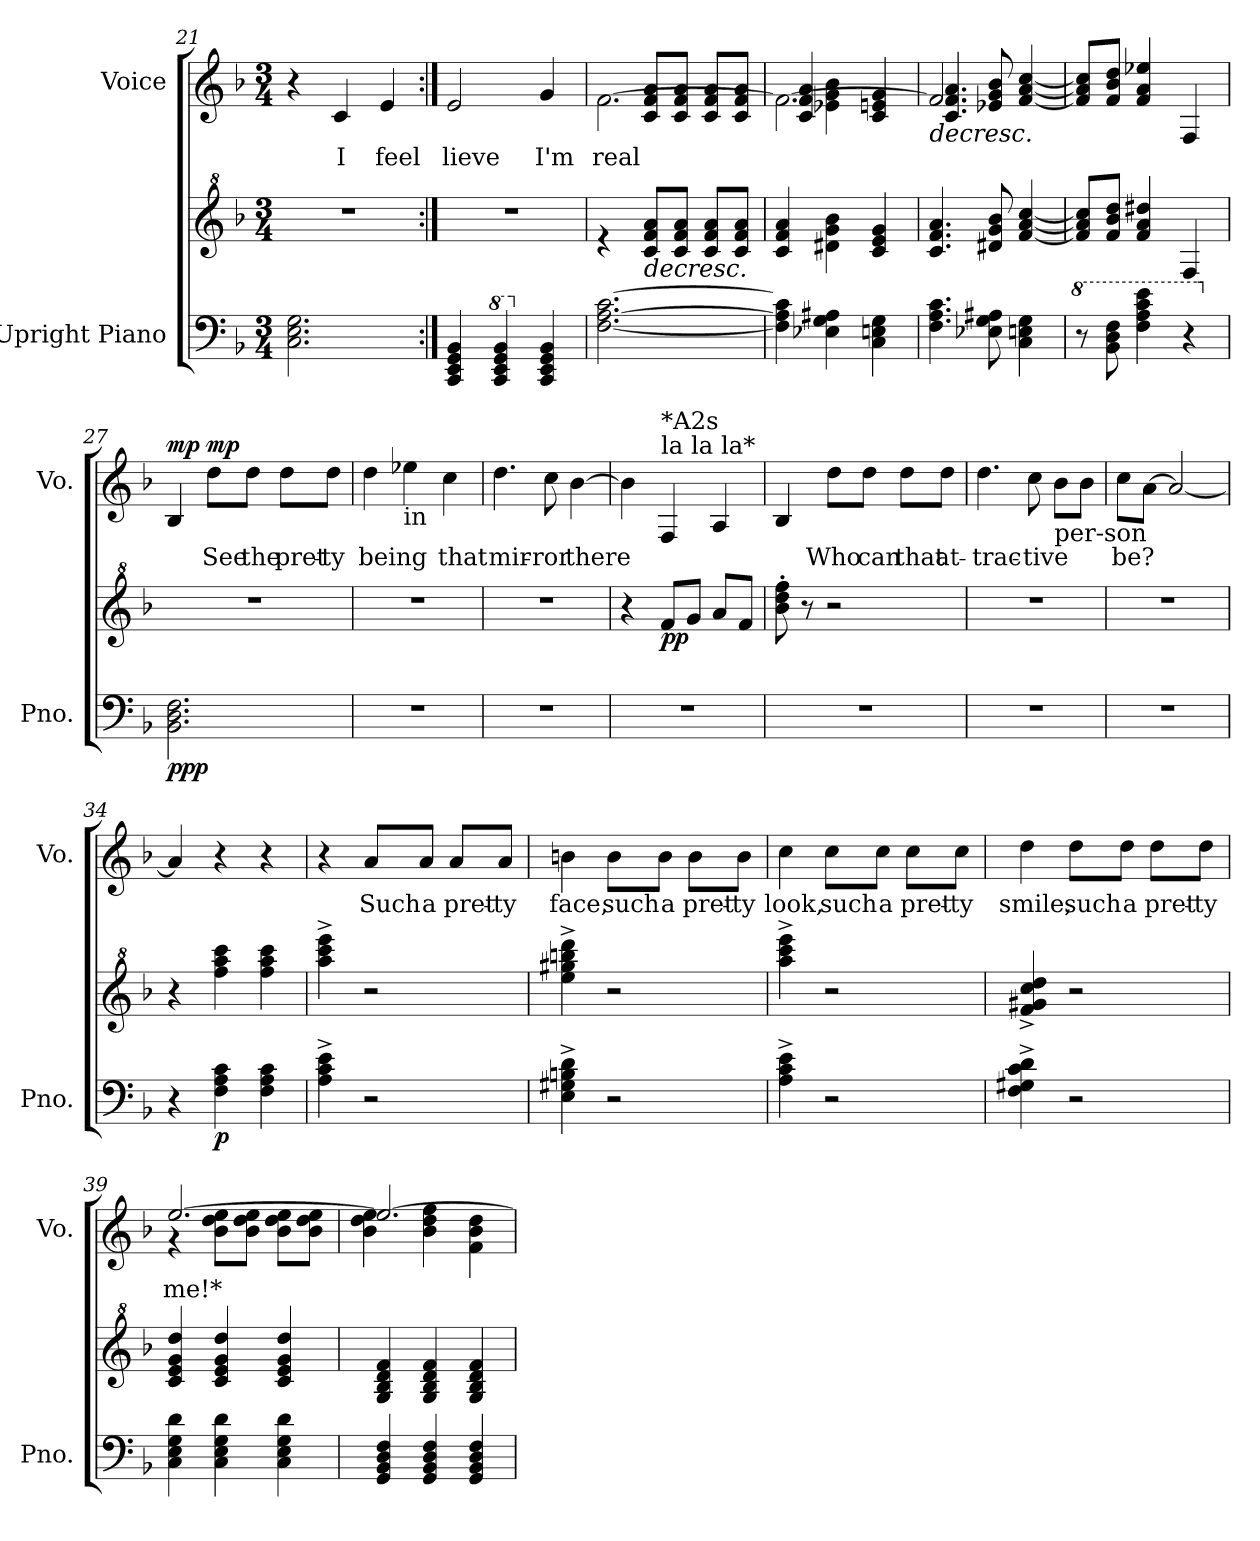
**kern	**kern	**dynam	**kern	**text	**dynam
*part2	*part2	*part2	*part1	*part1	*part1
*staff3	*staff2	*staff2/3	*staff1	*staff1	*staff1
*I"Upright Piano	*	*	*I"Voice	*	*
*I'Pno.	*	*	*I'Vo.	*	*
*clefF4	*clefG^2	*	*clefG2	*	*
*k[b-]	*k[b-]	*	*k[b-]	*	*
*M3/4	*M3/4	*	*M3/4	*	*
=21	=21	=21	=21	=21	=21
2.C\ 2.E\ 2.G\	2.r	.	4r	.	.
!	!	!	!	!LO:LY:b	!
.	.	.	4c/	I	.
!	!	!	!	!LO:LY:b	!
.	.	.	4e/	feel	.
!!LO:LB:g=z
=22:|!	=22:|!	=22:|!	=22:|!	=22:|!	=22:|!
!	!	!	!	!LO:LY:b	!
4CC/ 4EE/ 4GG/ 4BB-/	2.r	.	2e/	lieve	.
*8va	*	*	*	*	*
*8va	*	*	*	*	*
4C/ 4E/ 4G/ 4B-/	.	.	.	.	.
*X8va	*	*	*	*	*
*15ma	*	*	*	*	*
*15ma	*	*	*	*	*
!	!	!	!	!LO:LY:b	!
4c/ 4e/ 4g/ 4b-/	.	.	4g/	I'm	.
=23	=23	=23	=23	=23	=23
*X8va	*	*	*	*	*
*	*^	*	*	*	*
!	!	!	!	!LO:TX:a:t=The tied "real" is to be sung by the A2s.	!	!
!	!	!	!	!	!LO:LY:b	!
*	*	*	*	*^	*	*
[2.F\ [2.A\ [2.c\	4ree	4ryy	.	[2.f\	4ryy	real	.
*	*X15ma	*	*	*	*	*	*
!	!	!	!LO:HP:b	!	!	!	!
.	2ryy	8cc/ 8ff/ 8aa/L	>	.	8c/ 8f/ 8a/L	.	.
.	.	8cc/ 8ff/ 8aa/J	.	.	8c/ 8f/ 8a/J	.	.
.	.	8cc/ 8ff/ 8aa/L	.	.	8c/ 8f/ 8a/L	.	.
.	.	8cc/ 8ff/ 8aa/J	.	.	8c/ 8f/ 8a/J	.	.
=24	=24	=24	=24	=24	=24	=24	=24
*	*X15ma	*	*	*	*	*	*
4F\] 4A\] 4c\]	2.ryy	4cc/ 4ff/ 4aa/	.	2.f\_	4c/ 4f/ 4a/	.	.
4E-X\ 4G\ 4A#X\	.	4dd#X\ 4gg\ 4bb-\	.	.	4e-X\ 4g\ 4b-\	.	.
4C\ 4En\ 4G\	.	4cc/ 4ee/ 4gg/	.	.	4c/ 4en/ 4g/	.	.
=25	=25	=25	=25	=25	=25	=25	=25
!	!	!	!	!	!	!	!LO:HP:b
4.F\ 4.A\ 4.c\	2.ryy	4.cc/ 4.ff/ 4.aa/	.	2.f/]	4.c/ 4.f/ 4.a/	.	>
8E-X\ 8G\ 8A#X\	.	8dd#X/ 8gg/ 8bb-/	.	.	8e-X/ 8g/ 8b-/	.	.
4C\ 4En\ 4G\	.	[4ff/ [4aa/ [4ccc/	.	.	[4f/ [4a/ [4cc/	.	.
*	*v	*v	*	*	*	*	*
*	*	*	*v	*v	*	*
=26	=26	=26	=26	=26	=26
*8va	*	*	*	*	*
8r	8ff/] 8aa/] 8ccc/]L	.	8f/] 8a/] 8cc/]L	.	.
8B-\ 8d\ 8f\	8ff/ 8bb-/ 8ddd/J	.	8f/ 8b-/ 8dd/J	.	.
4f\ 4a\ 4cc\ 4ee\	4ff/ 4aa/ 4ddd#X/	.	4f/ 4a/ 4ee-X/	.	.
4r	4f/	.	4F/	.	.
!!LO:LB:g=z
=27	=27	=27	=27	=27	=27
*X8va	*	*	*	*	*
*15ma	*	*	*	*	*
!	!	!LO:DY:b=2	!	!	!
!	!	!LO:DY:n=1:b	!	!	!LO:DY:b
2.b-\ 2.dd\ 2.ff\	2.r	p pp	4B-/	.	mp
!	!	!	!	!LO:LY:b	!LO:DY:n=1:b
.	.	.	8dd\L	See	] mp
!	!	!	!	!LO:LY:b	!
.	.	.	8dd\J	the	.
!	!	!	!	!LO:LY:b	!
.	.	.	8dd\L	pret-	.
!	!	!	!	!LO:LY:b	!
.	.	.	8dd\J	-ty	.
.	.	]	.	.	.
=28	=28	=28	=28	=28	=28
*X15ma	*	*	*	*	*
!	!	!	!	!LO:LY:b	!
2.r	2.r	.	4dd\	being	.
!	!	!	!LO:TX:b:t=in	!	!
.	.	.	4ee-X\	.	.
!	!	!	!	!LO:LY:b	!
.	.	.	4cc\	that	.
=29	=29	=29	=29	=29	=29
!	!	!	!	!LO:LY:b	!
2.r	2.r	.	4.dd\	mir-	.
!	!	!	!	!LO:LY:b	!
.	.	.	8cc\	-ror	.
!	!	!	!	!LO:LY:b	!
.	.	.	[4b-\	there	.
=30	=30	=30	=30	=30	=30
2.r	4r	.	4b-\]	.	.
!	!	!	!LO:TX:a:t=la     la       la*	!	!
!	!	!	!LO:TX:a:t=*A2s	!	!
!	!	!LO:DY:b	!	!	!
.	8ff/L	pp	4F/	.	.
.	8gg/J	.	.	.	.
.	8aa/L	.	4A/	.	.
.	8ff/J	.	.	.	.
=31	=31	=31	=31	=31	=31
2.r	8bb-\' 8ddd\' 8fff\'	.	4B-/	.	.
.	8r	.	.	.	.
!	!	!	!	!LO:LY:b	!
.	2r	.	8dd\L	Who	.
!	!	!	!	!LO:LY:b	!
.	.	.	8dd\J	can	.
!	!	!	!	!LO:LY:b	!
.	.	.	8dd\L	that	.
!	!	!	!	!LO:LY:b	!
.	.	.	8dd\J	at-	.
!!LO:LB:g=z
=32	=32	=32	=32	=32	=32
!	!	!	!	!LO:LY:b	!
2.r	2.r	.	4.dd\	-trac-	.
!	!	!	!	!LO:LY:b	!
.	.	.	8cc\	-tive	.
!	!	!	!LO:TX:b:t=per-son	!	!
.	.	.	8b-\L	.	.
.	.	.	8b-\J	.	.
=33	=33	=33	=33	=33	=33
!	!	!	!	!LO:LY:b	!
2.r	2.r	.	8cc\L	-be?	.
.	.	.	[8a\J	.	.
.	.	.	2a/_	.	.
=34	=34	=34	=34	=34	=34
4r	4r	.	4a/]	.	.
!	!	!LO:DY:b=2	!	!	!
4F\ 4A\ 4c\	4fff\ 4aaa\ 4cccc\	p	4r	.	.
4F\ 4A\ 4c\	4fff\ 4aaa\ 4cccc\	.	4r	.	.
=35	=35	=35	=35	=35	=35
4A\^ 4c\^ 4e\^	4aaa\^ 4cccc\^ 4eeee\^	.	4r	.	.
!	!	!	!	!LO:LY:b	!
2r	2r	.	8a/L	Such	.
!	!	!	!	!LO:LY:b	!
.	.	.	8a/J	a	.
!	!	!	!	!LO:LY:b	!
.	.	.	8a/L	pret-	.
!	!	!	!	!LO:LY:b	!
.	.	.	8a/J	-ty	.
=36	=36	=36	=36	=36	=36
!	!	!	!	!LO:LY:b	!
4E\^ 4G#X\^ 4Bn\^ 4d\^	4eee\^ 4ggg#X\^ 4bbbn\^ 4dddd\^	.	4bn\	face,	.
!	!	!	!	!LO:LY:b	!
2r	2r	.	8b\L	such	.
!	!	!	!	!LO:LY:b	!
.	.	.	8b\J	a	.
!	!	!	!	!LO:LY:b	!
.	.	.	8b\L	pret-	.
!	!	!	!	!LO:LY:b	!
.	.	.	8b\J	-ty	.
!!LO:PB:g=z
=37	=37	=37	=37	=37	=37
!	!	!	!	!LO:LY:b	!
4A\^ 4c\^ 4e\^	4aaa\^ 4cccc\^ 4eeee\^	.	4cc\	look,	.
!	!	!	!	!LO:LY:b	!
2r	2r	.	8cc\L	such	.
!	!	!	!	!LO:LY:b	!
.	.	.	8cc\J	a	.
!	!	!	!	!LO:LY:b	!
.	.	.	8cc\L	pret-	.
!	!	!	!	!LO:LY:b	!
.	.	.	8cc\J	-ty	.
=38	=38	=38	=38	=38	=38
!	!	!	!	!LO:LY:b	!
4F\^ 4G#X\^ 4c\^ 4d\^	4ff/^ 4gg#X/^ 4ccc/^ 4ddd/^	.	4dd\	smile,	.
!	!	!	!	!LO:LY:b	!
2r	2r	.	8dd\L	such	.
!	!	!	!	!LO:LY:b	!
.	.	.	8dd\J	a	.
!	!	!	!	!LO:LY:b	!
.	.	.	8dd\L	pret-	.
!	!	!	!	!LO:LY:b	!
.	.	.	8dd\J	-ty	.
=39	=39	=39	=39	=39	=39
!	!	!	!LO:TX:a:t=*S1s	!	!
!	!	!	!	!LO:LY:b	!
*	*	*	*^	*	*
4C\ 4E\ 4G\ 4d\	4cc/ 4ee/ 4gg/ 4ddd/	.	[2.ee/	4r	me!*	.
4C\ 4E\ 4G\ 4d\	4cc/ 4ee/ 4gg/ 4ddd/	.	.	8b-\ 8dd\ 8ee\L	.	.
.	.	.	.	8b-\ 8dd\ 8ee\J	.	.
4C\ 4E\ 4G\ 4d\	4cc/ 4ee/ 4gg/ 4ddd/	.	.	8b-\ 8dd\ 8ee\L	.	.
.	.	.	.	8b-\ 8dd\ 8ee\J	.	.
=40	=40	=40	=40	=40	=40	=40
4GG/ 4BB-/ 4D/ 4F/	4g/ 4b-/ 4dd/ 4ff/	.	2.ee/_	4b-\ 4dd\ 4ee\	.	.
4GG/ 4BB-/ 4D/ 4F/	4g/ 4b-/ 4dd/ 4ff/	.	.	4b-\ 4dd\ 4ff\	.	.
4GG/ 4BB-/ 4D/ 4F/	4g/ 4b-/ 4dd/ 4ff/	.	.	4f\ 4b-\ 4dd\	.	.
*	*	*	*v	*v	*	*
=	=	=	=	=	=
*-	*-	*-	*-	*-	*-
